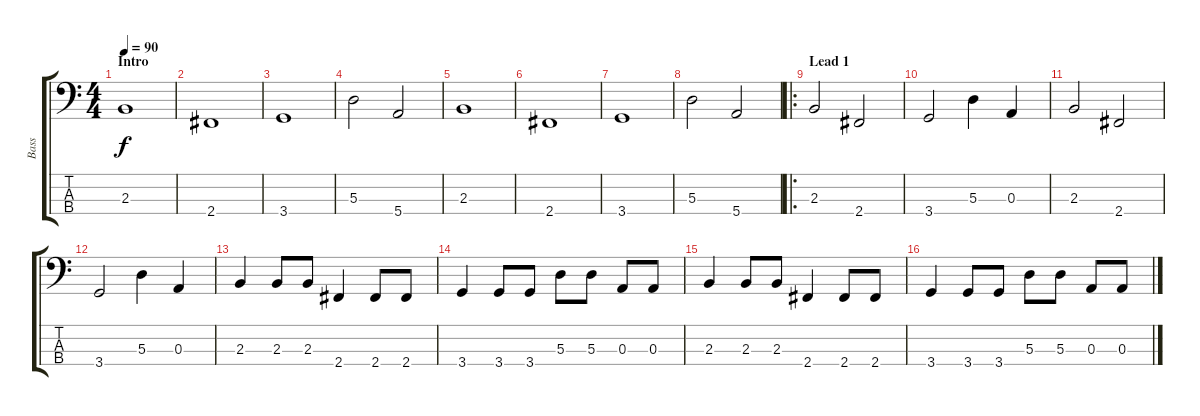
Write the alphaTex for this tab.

\track ("Bass" "Bass") {instrument electricbasspick}
\staff {score tabs}
\tuning (G2 D2 A1 E1) {hide}
\ts (4 4)
\section ("" "Intro")
\tempo 90
\clef f4
\ks c
2.3.1{dy f instrument electricbasspick} |
2.4.1 |
3.4.1 |
5.3.2 5.4.2 |
2.3.1 |
2.4.1 |
3.4.1 |
5.3.2 5.4.2 |
\ro
\section ("" "Lead 1")
2.3.2 2.4.2 |
3.4.2 5.3.4 0.3.4 |
2.3.2 2.4.2 |
3.4.2 5.3.4 0.3.4 |
2.3.4 2.3.8 2.3.8 2.4.4 2.4.8 2.4.8 |
3.4.4 3.4.8 3.4.8 5.3.8 5.3.8 0.3.8 0.3.8 |
2.3.4 2.3.8 2.3.8 2.4.4 2.4.8 2.4.8 |
3.4.4 3.4.8 3.4.8 5.3.8 5.3.8 0.3.8 0.3.8
